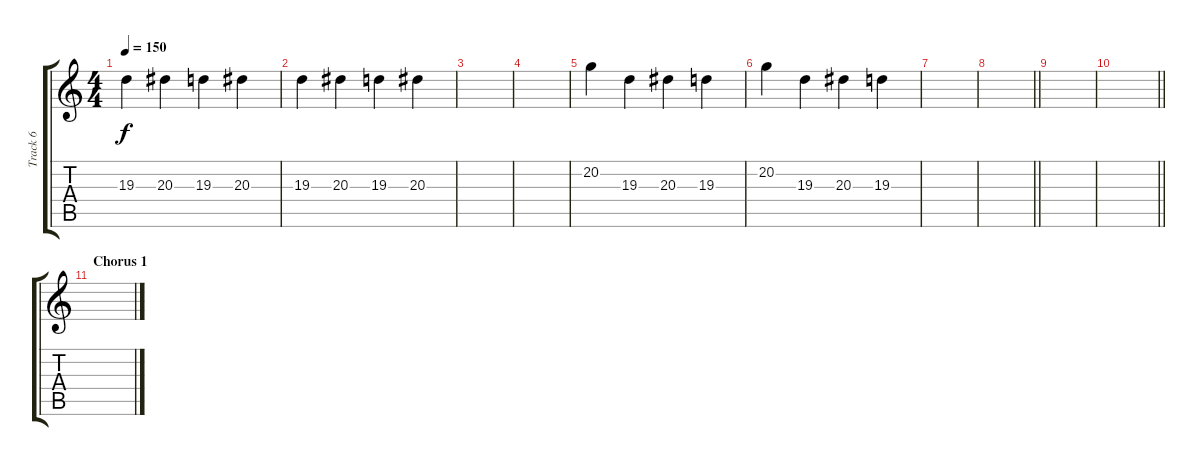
\track ("Track 6" "Track 6") {instrument stringensemble1}
\staff {score tabs}
\tuning (E4 B3 G3 D3 A2 E2) {hide}
\ts (4 4)
\tempo 150
\clef g2
\ks c
19.3.4{dy f} 20.3.4 19.3.4 20.3.4 |
19.3.4 20.3.4 19.3.4 20.3.4 |
|
|
20.2.4 19.3.4 20.3.4 19.3.4 |
20.2.4 19.3.4 20.3.4 19.3.4 |
|
\barLineRight lightlight
|
|
\barLineRight lightlight
|
\section ("" "Chorus 1")
